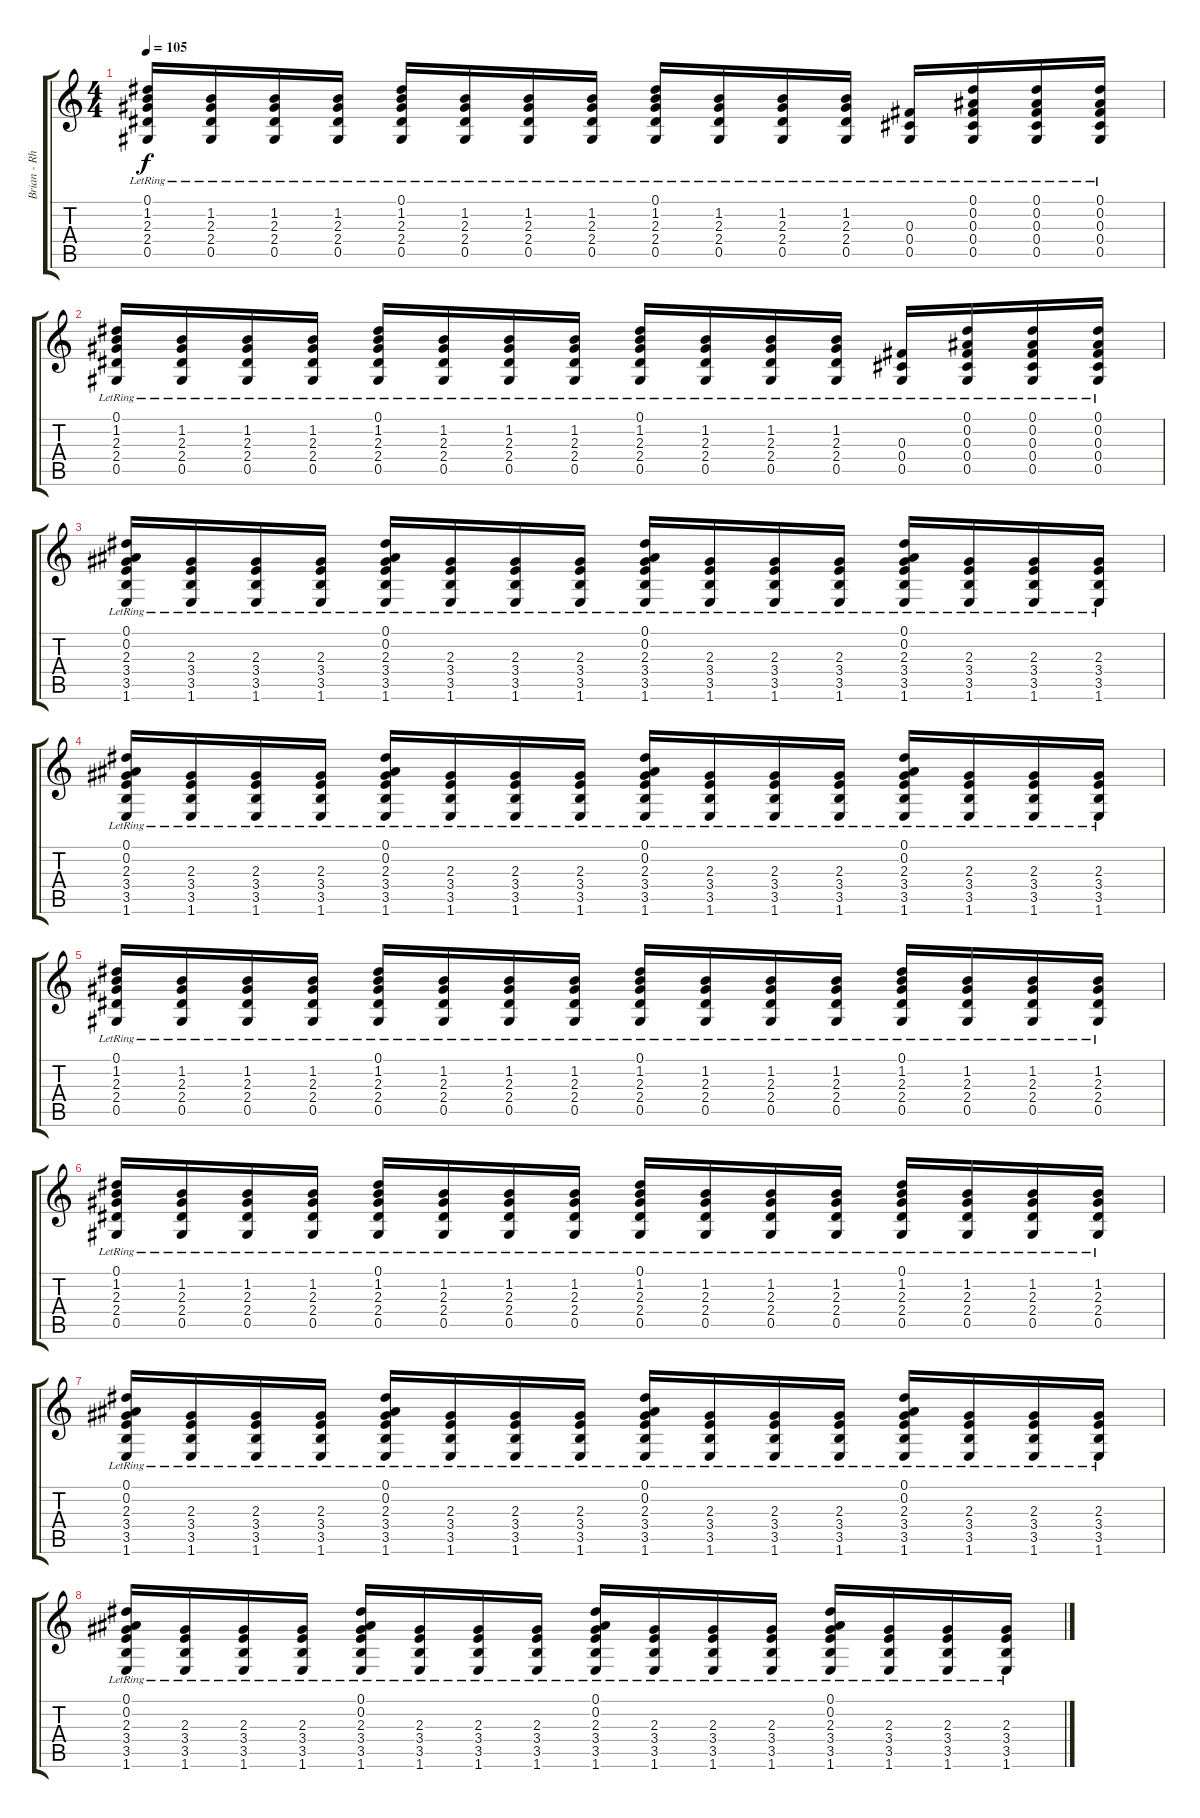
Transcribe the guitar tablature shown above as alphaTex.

\track ("Brian - Rhythm Guitar" "Brian - Rh") {instrument acousticguitarsteel}
\staff {score tabs}
\tuning (Eb4 Bb3 Gb3 Db3 Ab2 Eb2) {hide}
\ts (4 4)
\tempo 105
\clef g2
\ks c
(0.1{lr} 1.2{lr} 2.3{lr} 2.4{lr} 0.5{lr}).16{dy f} (1.2{lr} 2.3{lr} 2.4{lr} 0.5{lr}).16 (1.2{lr} 2.3{lr} 2.4{lr} 0.5{lr}).16 (1.2{lr} 2.3{lr} 2.4{lr} 0.5{lr}).16 (0.1{lr} 1.2{lr} 2.3{lr} 2.4{lr} 0.5{lr}).16 (1.2{lr} 2.3{lr} 2.4{lr} 0.5{lr}).16 (1.2{lr} 2.3{lr} 2.4{lr} 0.5{lr}).16 (1.2{lr} 2.3{lr} 2.4{lr} 0.5{lr}).16 (0.1{lr} 1.2{lr} 2.3{lr} 2.4{lr} 0.5{lr}).16 (1.2{lr} 2.3{lr} 2.4{lr} 0.5{lr}).16 (1.2{lr} 2.3{lr} 2.4{lr} 0.5{lr}).16 (1.2{lr} 2.3{lr} 2.4{lr} 0.5{lr}).16 (0.3{lr} 0.4{lr} 0.5{lr}).16 (0.1{lr} 0.2{lr} 0.3{lr} 0.4{lr} 0.5{lr}).16 (0.1{lr} 0.2{lr} 0.3{lr} 0.4{lr} 0.5{lr}).16 (0.1{lr} 0.2{lr} 0.3{lr} 0.4{lr} 0.5{lr}).16 |
(0.1{lr} 1.2{lr} 2.3{lr} 2.4{lr} 0.5{lr}).16 (1.2{lr} 2.3{lr} 2.4{lr} 0.5{lr}).16 (1.2{lr} 2.3{lr} 2.4{lr} 0.5{lr}).16 (1.2{lr} 2.3{lr} 2.4{lr} 0.5{lr}).16 (0.1{lr} 1.2{lr} 2.3{lr} 2.4{lr} 0.5{lr}).16 (1.2{lr} 2.3{lr} 2.4{lr} 0.5{lr}).16 (1.2{lr} 2.3{lr} 2.4{lr} 0.5{lr}).16 (1.2{lr} 2.3{lr} 2.4{lr} 0.5{lr}).16 (0.1{lr} 1.2{lr} 2.3{lr} 2.4{lr} 0.5{lr}).16 (1.2{lr} 2.3{lr} 2.4{lr} 0.5{lr}).16 (1.2{lr} 2.3{lr} 2.4{lr} 0.5{lr}).16 (1.2{lr} 2.3{lr} 2.4{lr} 0.5{lr}).16 (0.3{lr} 0.4{lr} 0.5{lr}).16 (0.1{lr} 0.2{lr} 0.3{lr} 0.4{lr} 0.5{lr}).16 (0.1{lr} 0.2{lr} 0.3{lr} 0.4{lr} 0.5{lr}).16 (0.1{lr} 0.2{lr} 0.3{lr} 0.4{lr} 0.5{lr}).16 |
(0.1{lr} 0.2{lr} 2.3{lr} 3.4{lr} 3.5{lr} 1.6{lr}).16 (2.3{lr} 3.4{lr} 3.5{lr} 1.6{lr}).16 (2.3{lr} 3.4{lr} 3.5{lr} 1.6{lr}).16 (2.3{lr} 3.4{lr} 3.5{lr} 1.6{lr}).16 (0.1{lr} 0.2{lr} 2.3{lr} 3.4{lr} 3.5{lr} 1.6{lr}).16 (2.3{lr} 3.4{lr} 3.5{lr} 1.6{lr}).16 (2.3{lr} 3.4{lr} 3.5{lr} 1.6{lr}).16 (2.3{lr} 3.4{lr} 3.5{lr} 1.6{lr}).16 (0.1{lr} 0.2{lr} 2.3{lr} 3.4{lr} 3.5{lr} 1.6{lr}).16 (2.3{lr} 3.4{lr} 3.5{lr} 1.6{lr}).16 (2.3{lr} 3.4{lr} 3.5{lr} 1.6{lr}).16 (2.3{lr} 3.4{lr} 3.5{lr} 1.6{lr}).16 (0.1{lr} 0.2{lr} 2.3{lr} 3.4{lr} 3.5{lr} 1.6{lr}).16 (2.3{lr} 3.4{lr} 3.5{lr} 1.6{lr}).16 (2.3{lr} 3.4{lr} 3.5{lr} 1.6{lr}).16 (2.3{lr} 3.4{lr} 3.5{lr} 1.6{lr}).16 |
(0.1{lr} 0.2{lr} 2.3{lr} 3.4{lr} 3.5{lr} 1.6{lr}).16 (2.3{lr} 3.4{lr} 3.5{lr} 1.6{lr}).16 (2.3{lr} 3.4{lr} 3.5{lr} 1.6{lr}).16 (2.3{lr} 3.4{lr} 3.5{lr} 1.6{lr}).16 (0.1{lr} 0.2{lr} 2.3{lr} 3.4{lr} 3.5{lr} 1.6{lr}).16 (2.3{lr} 3.4{lr} 3.5{lr} 1.6{lr}).16 (2.3{lr} 3.4{lr} 3.5{lr} 1.6{lr}).16 (2.3{lr} 3.4{lr} 3.5{lr} 1.6{lr}).16 (0.1{lr} 0.2{lr} 2.3{lr} 3.4{lr} 3.5{lr} 1.6{lr}).16 (2.3{lr} 3.4{lr} 3.5{lr} 1.6{lr}).16 (2.3{lr} 3.4{lr} 3.5{lr} 1.6{lr}).16 (2.3{lr} 3.4{lr} 3.5{lr} 1.6{lr}).16 (0.1{lr} 0.2{lr} 2.3{lr} 3.4{lr} 3.5{lr} 1.6{lr}).16 (2.3{lr} 3.4{lr} 3.5{lr} 1.6{lr}).16 (2.3{lr} 3.4{lr} 3.5{lr} 1.6{lr}).16 (2.3{lr} 3.4{lr} 3.5{lr} 1.6{lr}).16 |
(0.1{lr} 1.2{lr} 2.3{lr} 2.4{lr} 0.5{lr}).16 (1.2{lr} 2.3{lr} 2.4{lr} 0.5{lr}).16 (1.2{lr} 2.3{lr} 2.4{lr} 0.5{lr}).16 (1.2{lr} 2.3{lr} 2.4{lr} 0.5{lr}).16 (0.1{lr} 1.2{lr} 2.3{lr} 2.4{lr} 0.5{lr}).16 (1.2{lr} 2.3{lr} 2.4{lr} 0.5{lr}).16 (1.2{lr} 2.3{lr} 2.4{lr} 0.5{lr}).16 (1.2{lr} 2.3{lr} 2.4{lr} 0.5{lr}).16 (0.1{lr} 1.2{lr} 2.3{lr} 2.4{lr} 0.5{lr}).16 (1.2{lr} 2.3{lr} 2.4{lr} 0.5{lr}).16 (1.2{lr} 2.3{lr} 2.4{lr} 0.5{lr}).16 (1.2{lr} 2.3{lr} 2.4{lr} 0.5{lr}).16 (0.1{lr} 1.2{lr} 2.3{lr} 2.4{lr} 0.5{lr}).16 (1.2{lr} 2.3{lr} 2.4{lr} 0.5{lr}).16 (1.2{lr} 2.3{lr} 2.4{lr} 0.5{lr}).16 (1.2{lr} 2.3{lr} 2.4{lr} 0.5{lr}).16 |
(0.1{lr} 1.2{lr} 2.3{lr} 2.4{lr} 0.5{lr}).16 (1.2{lr} 2.3{lr} 2.4{lr} 0.5{lr}).16 (1.2{lr} 2.3{lr} 2.4{lr} 0.5{lr}).16 (1.2{lr} 2.3{lr} 2.4{lr} 0.5{lr}).16 (0.1{lr} 1.2{lr} 2.3{lr} 2.4{lr} 0.5{lr}).16 (1.2{lr} 2.3{lr} 2.4{lr} 0.5{lr}).16 (1.2{lr} 2.3{lr} 2.4{lr} 0.5{lr}).16 (1.2{lr} 2.3{lr} 2.4{lr} 0.5{lr}).16 (0.1{lr} 1.2{lr} 2.3{lr} 2.4{lr} 0.5{lr}).16 (1.2{lr} 2.3{lr} 2.4{lr} 0.5{lr}).16 (1.2{lr} 2.3{lr} 2.4{lr} 0.5{lr}).16 (1.2{lr} 2.3{lr} 2.4{lr} 0.5{lr}).16 (0.1{lr} 1.2{lr} 2.3{lr} 2.4{lr} 0.5{lr}).16 (1.2{lr} 2.3{lr} 2.4{lr} 0.5{lr}).16 (1.2{lr} 2.3{lr} 2.4{lr} 0.5{lr}).16 (1.2{lr} 2.3{lr} 2.4{lr} 0.5{lr}).16 |
(0.1{lr} 0.2{lr} 2.3{lr} 3.4{lr} 3.5{lr} 1.6{lr}).16 (2.3{lr} 3.4{lr} 3.5{lr} 1.6{lr}).16 (2.3{lr} 3.4{lr} 3.5{lr} 1.6{lr}).16 (2.3{lr} 3.4{lr} 3.5{lr} 1.6{lr}).16 (0.1{lr} 0.2{lr} 2.3{lr} 3.4{lr} 3.5{lr} 1.6{lr}).16 (2.3{lr} 3.4{lr} 3.5{lr} 1.6{lr}).16 (2.3{lr} 3.4{lr} 3.5{lr} 1.6{lr}).16 (2.3{lr} 3.4{lr} 3.5{lr} 1.6{lr}).16 (0.1{lr} 0.2{lr} 2.3{lr} 3.4{lr} 3.5{lr} 1.6{lr}).16 (2.3{lr} 3.4{lr} 3.5{lr} 1.6{lr}).16 (2.3{lr} 3.4{lr} 3.5{lr} 1.6{lr}).16 (2.3{lr} 3.4{lr} 3.5{lr} 1.6{lr}).16 (0.1{lr} 0.2{lr} 2.3{lr} 3.4{lr} 3.5{lr} 1.6{lr}).16 (2.3{lr} 3.4{lr} 3.5{lr} 1.6{lr}).16 (2.3{lr} 3.4{lr} 3.5{lr} 1.6{lr}).16 (2.3{lr} 3.4{lr} 3.5{lr} 1.6{lr}).16 |
(0.1{lr} 0.2{lr} 2.3{lr} 3.4{lr} 3.5{lr} 1.6{lr}).16 (2.3{lr} 3.4{lr} 3.5{lr} 1.6{lr}).16 (2.3{lr} 3.4{lr} 3.5{lr} 1.6{lr}).16 (2.3{lr} 3.4{lr} 3.5{lr} 1.6{lr}).16 (0.1{lr} 0.2{lr} 2.3{lr} 3.4{lr} 3.5{lr} 1.6{lr}).16 (2.3{lr} 3.4{lr} 3.5{lr} 1.6{lr}).16 (2.3{lr} 3.4{lr} 3.5{lr} 1.6{lr}).16 (2.3{lr} 3.4{lr} 3.5{lr} 1.6{lr}).16 (0.1{lr} 0.2{lr} 2.3{lr} 3.4{lr} 3.5{lr} 1.6{lr}).16 (2.3{lr} 3.4{lr} 3.5{lr} 1.6{lr}).16 (2.3{lr} 3.4{lr} 3.5{lr} 1.6{lr}).16 (2.3{lr} 3.4{lr} 3.5{lr} 1.6{lr}).16 (0.1{lr} 0.2{lr} 2.3{lr} 3.4{lr} 3.5{lr} 1.6{lr}).16 (2.3{lr} 3.4{lr} 3.5{lr} 1.6{lr}).16 (2.3{lr} 3.4{lr} 3.5{lr} 1.6{lr}).16 (2.3{lr} 3.4{lr} 3.5{lr} 1.6{lr}).16
